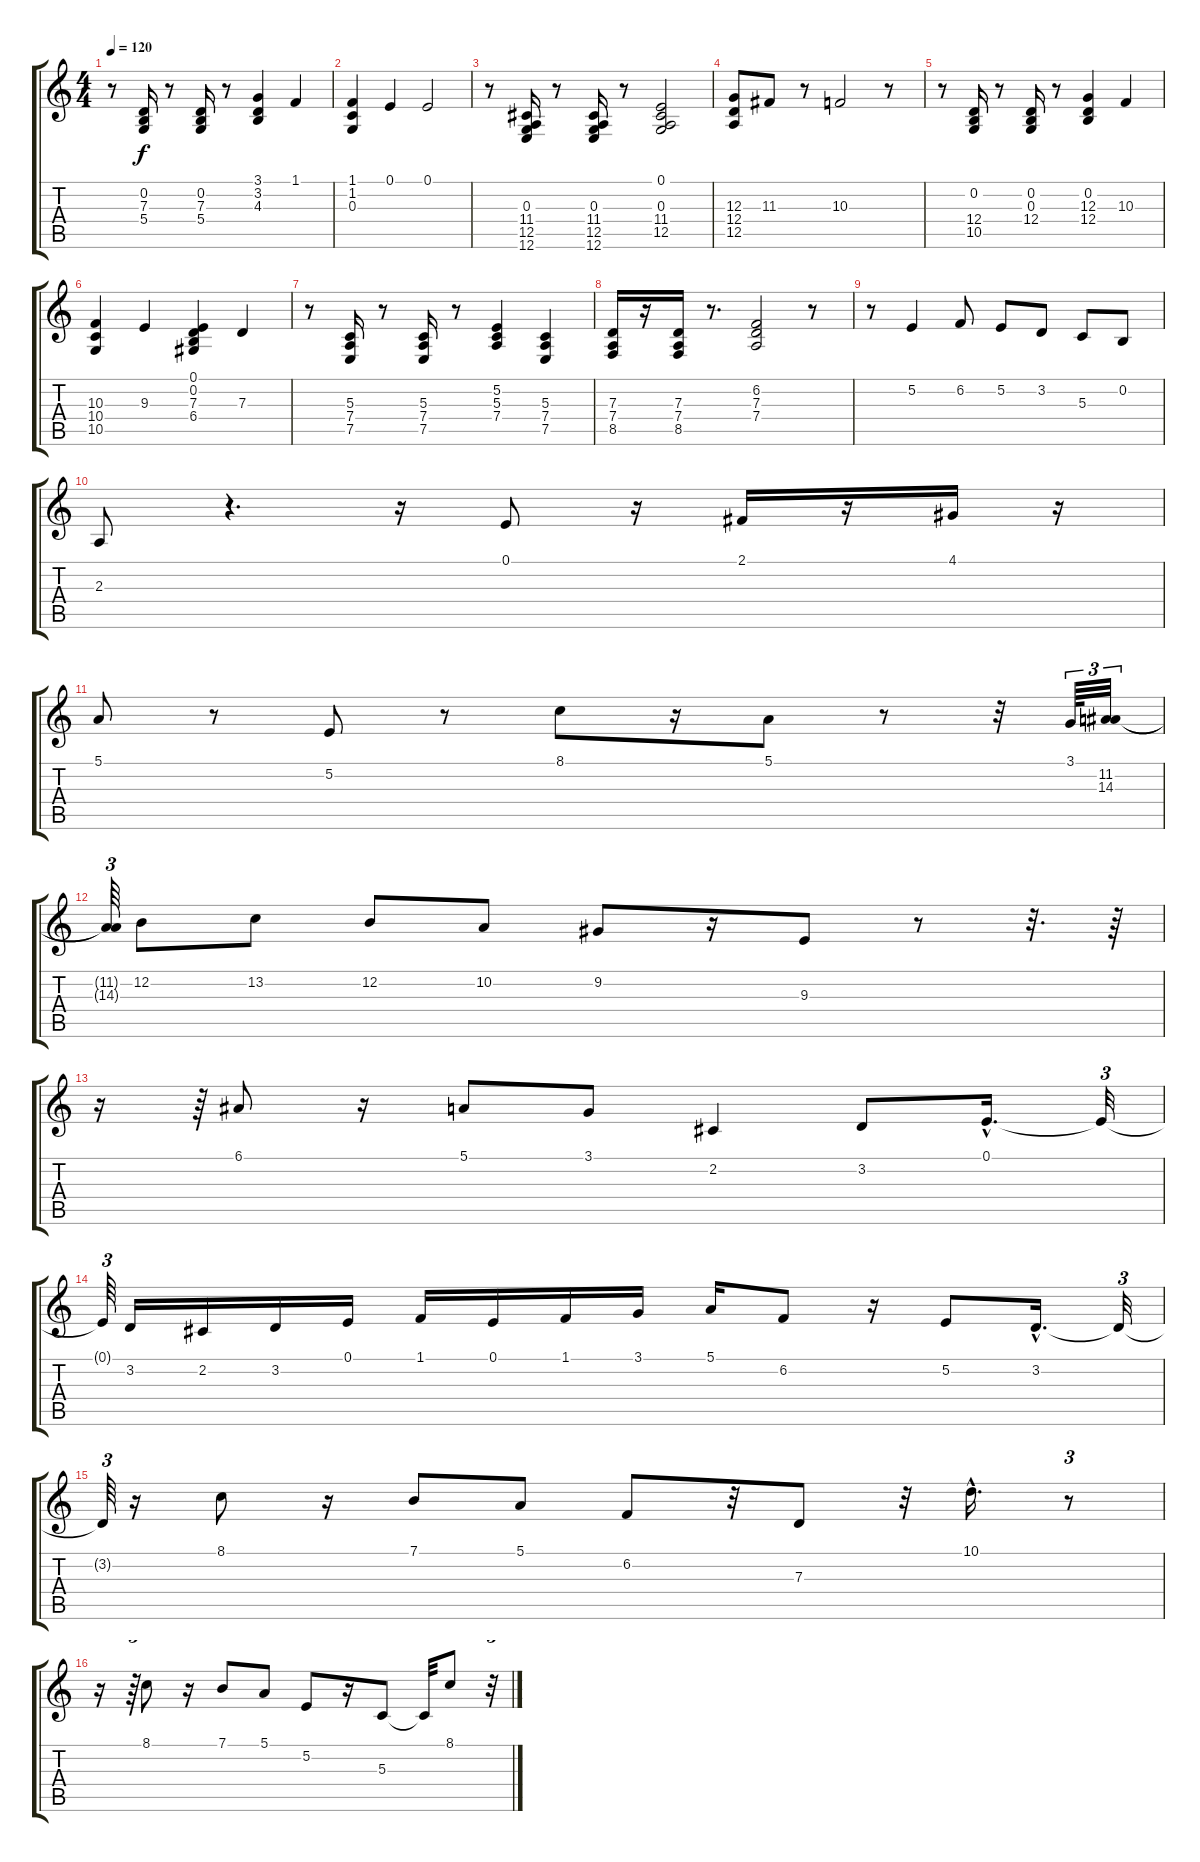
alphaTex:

\track "" {instrument accordion}
\staff {score tabs}
\tuning (E4 B3 G3 D3 A2 E2) {hide}
\ts (4 4)
\tempo 120
\clef g2
\ks c
r.8{dy f} (0.2 7.3 5.4).16 r.8 (0.2 7.3 5.4).16 r.8 (3.1 3.2 4.3).4 1.1.4 |
(1.1 1.2 0.3).4 0.1.4 0.1.2 |
r.8 (0.3 11.4 12.5 12.6).16 r.8 (0.3 11.4 12.5 12.6).16 r.8 (0.1 0.3 11.4 12.5).2 |
(12.3 12.4 12.5).8 11.3.8 r.8 10.3.2 r.8 |
r.8 (0.2 12.4 10.5).16 r.8 (0.2 0.3 12.4).16 r.8 (0.2 12.3 12.4).4 10.3.4 |
(10.3 10.4 10.5).4 9.3.4 (0.1 0.2 7.3 6.4).4 7.3.4 |
r.8 (5.3 7.4 7.5).16 r.8 (5.3 7.4 7.5).16 r.8 (5.2 5.3 7.4).4 (5.3 7.4 7.5).4 |
(7.3 7.4 8.5).16 r.16 (7.3 7.4 8.5).16 r.8{d} (6.2 7.3 7.4).2 r.8 |
r.8 5.2.4 6.2.8 5.2.8 3.2.8 5.3.8 0.2.8 |
2.3.8 r.4{d} r.16 0.1.8 r.16 2.1.16 r.16 4.1.16 r.16 |
5.1.8 r.8 5.2.8 r.8 8.1.8 r.16 5.1.8 r.8 r.32 3.1.64{tu (3 2)} (11.2 14.3).32{tu (3 2)} |
(11.2{t} 14.3{t}).64{tu (3 2)} 12.2.8 13.2.8 12.2.8 10.2.8 9.2.8 r.16 9.3.8 r.8 r.32{d} r.64 |
r.16 r.64{tu (3 2)} 6.1.8 r.16 5.1.8 3.1.8 2.2.4 3.2.8 0.1{hac}.16{d} 0.1{t}.32{tu (3 2)} |
0.1{t}.64{tu (3 2)} 3.2.16 2.2.16 3.2.16 0.1.16 1.1.16 0.1.16 1.1.16 3.1.16 5.1.16 6.2.8 r.16 5.2.8 3.2{hac}.16{d} 3.2{t}.32{tu (3 2)} |
3.2{t}.64{tu (3 2)} r.16 8.1.8 r.16 7.1.8 5.1.8 6.2.8 r.32 7.3.8 r.32 10.1{hac}.16{d} r.8{tu (3 2)} |
r.16 r.64{tu (3 2)} 8.1.8 r.16 7.1.8 5.1.8 5.2.8 r.16 5.3.8 5.3{t}.32 8.1.8 r.32{tu (3 2)}
